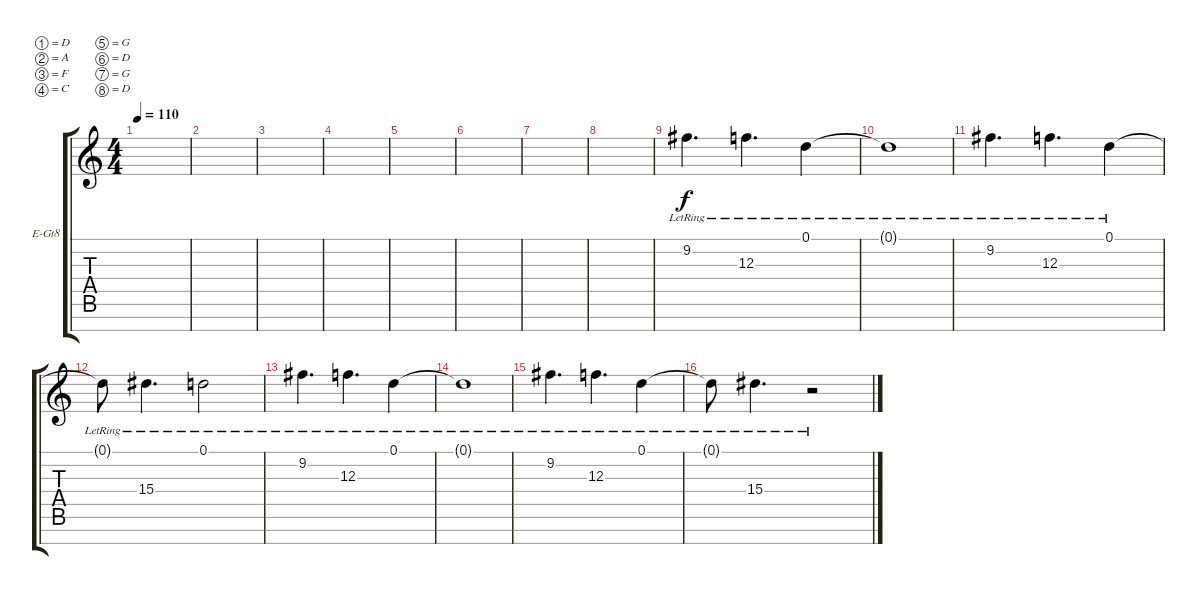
\bracketExtendMode groupsimilarinstruments
\firstSystemTrackNameOrientation horizontal
\otherSystemsTrackNameOrientation horizontal
\track ("Tape Delay" "E-Gt8") {instrument overdrivenguitar}
\staff {score tabs}
\tuning (D4 A3 F3 C3 G2 D2 G1 D1)
\ts (4 4)
\tempo 110
\clef g2
\ks c
|
|
|
|
|
|
|
|
9.2{lr}.4{d} 12.3{lr}.4{d} 0.1{lr}.4 |
0.1{lr t}.1 |
9.2{lr}.4{d} 12.3{lr}.4{d} 0.1{lr}.4 |
0.1{lr t}.8 15.4{lr}.4{d} 0.1{lr}.2 |
9.2{lr}.4{d} 12.3{lr}.4{d} 0.1{lr}.4 |
0.1{lr t}.1 |
9.2{lr}.4{d} 12.3{lr}.4{d} 0.1{lr}.4 |
0.1{lr t}.8 15.4{lr}.4{d} r.2
